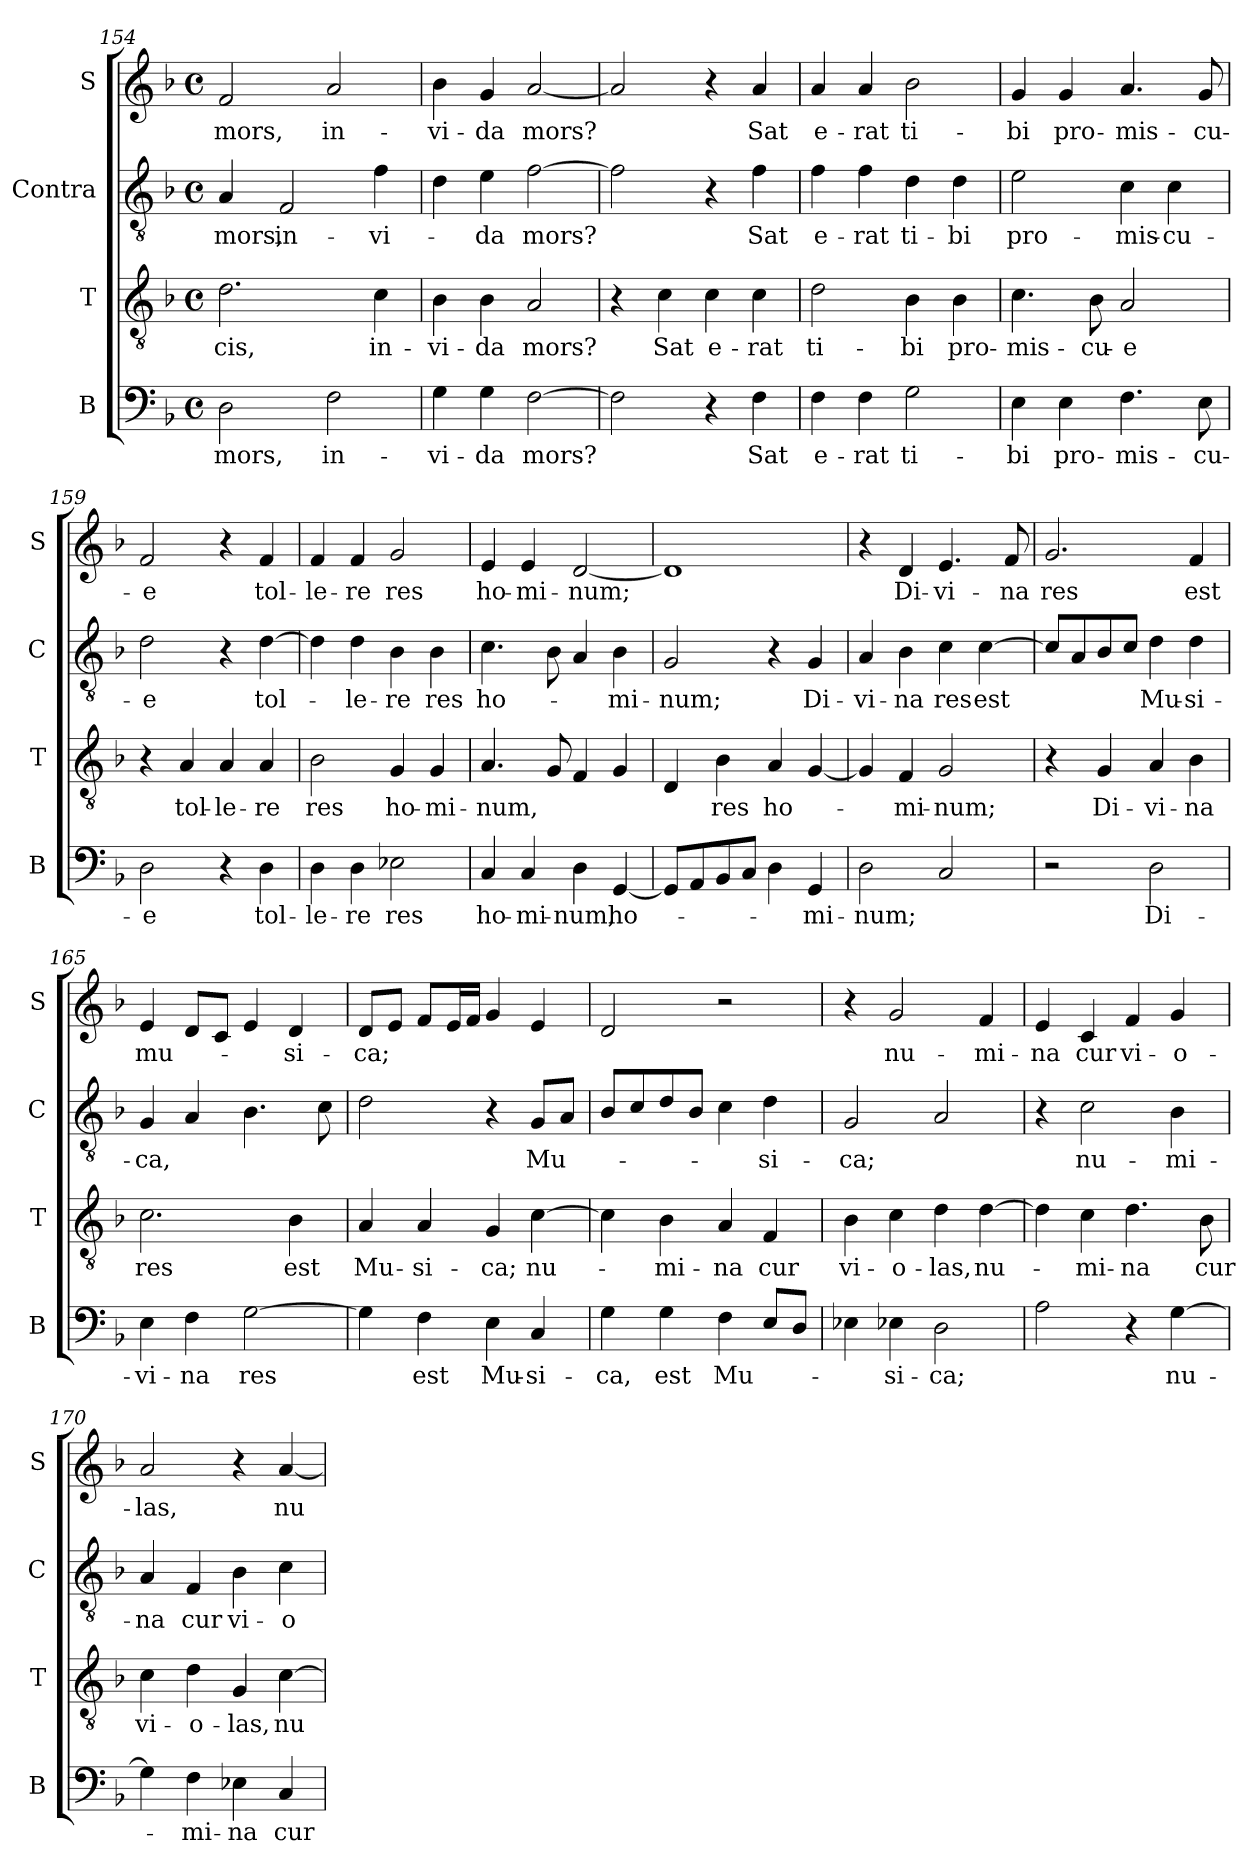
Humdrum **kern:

**kern	**text	**kern	**text	**kern	**text	**kern	**text
*part4	*part4	*part3	*part3	*part2	*part2	*part1	*part1
*staff4	*staff4	*staff3	*staff3	*staff2	*staff2	*staff1	*staff1
*I"B	*	*I"T	*	*I"Contra	*	*I"S	*
*I'B	*	*I'T	*	*I'C	*	*I'S	*
*clefF4	*	*clefGv2	*	*clefGv2	*	*clefG2	*
*k[b-]	*	*k[b-]	*	*k[b-]	*	*k[b-]	*
*M4/4	*	*M4/4	*	*M4/4	*	*M4/4	*
*met(c)	*	*met(c)	*	*met(c)	*	*met(c)	*
=154	=154	=154	=154	=154	=154	=154	=154
2D\	mors,	2.d\	-cis,	4A/	mors,	2f/	mors,
.	.	.	.	2F/	in-	.	.
2F\	in-	.	.	.	.	2a/	in-
.	.	4c\	in-	4f\	-vi-	.	.
=155	=155	=155	=155	=155	=155	=155	=155
4G\	-vi-	4B-\	-vi-	4d\	.	4b-\	-vi-
4G\	-da	4B-\	-da	4e\	-da	4g/	-da
[2F\	mors?	2A/	mors?	[2f\	mors?	[2a/	mors?
=156	=156	=156	=156	=156	=156	=156	=156
2F\]	.	4r	.	2f\]	.	2a/]	.
.	.	4c\	Sat	.	.	.	.
4r	.	4c\	e-	4r	.	4r	.
4F\	Sat	4c\	-rat	4f\	Sat	4a/	Sat
=157	=157	=157	=157	=157	=157	=157	=157
4F\	e-	2d\	ti-	4f\	e-	4a/	e-
4F\	-rat	.	.	4f\	-rat	4a/	-rat
2G\	ti-	4B-\	-bi	4d\	ti-	2b-\	ti-
.	.	4B-\	pro-	4d\	-bi	.	.
=158	=158	=158	=158	=158	=158	=158	=158
4E\	-bi	4.c\	-mis-	2e\	pro-	4g/	-bi
4E\	pro-	.	.	.	.	4g/	pro-
.	.	8B-\	-cu-	.	.	.	.
4.F\	-mis-	2A/	-e	4c\	-mis-	4.a/	-mis-
.	.	.	.	4c\	-cu-	.	.
8E\	-cu-	.	.	.	.	8g/	cu-
=159	=159	=159	=159	=159	=159	=159	=159
2D\	-e	4r	.	2d\	-e	2f/	-e
.	.	4A/	tol-	.	.	.	.
4r	.	4A/	-le-	4r	.	4r	.
4D\	tol-	4A/	-re	[4d\	tol-	4f/	tol-
=160	=160	=160	=160	=160	=160	=160	=160
4D\	-le-	2B-\	res	4d\]	.	4f/	-le-
4D\	-re	.	.	4d\	-le-	4f/	-re
2E-X\	res	4G/	ho-	4B-\	-re	2g/	res
.	.	4G/	-mi-	4B-\	res	.	.
=161	=161	=161	=161	=161	=161	=161	=161
4C/	ho-	4.A/	-num,	4.c\	ho-	4e/	ho-
4C/	-mi-	.	.	.	.	4e/	-mi-
.	.	8G/	.	8B-\	.	.	.
4D\	-num,	4F/	.	4A/	.	[2d/	-num;
[4GG/	ho-	4G/	.	4B-\	-mi-	.	.
=162	=162	=162	=162	=162	=162	=162	=162
8GG/L]	.	4D/	.	2G/	-num;	1d]	.
8AA/	.	.	.	.	.	.	.
8BB-/	.	4B-\	res	.	.	.	.
8C/J	.	.	.	.	.	.	.
4D\	.	4A/	ho-	4r	.	.	.
4GG/	-mi-	[4G/	.	4G/	Di-	.	.
=163	=163	=163	=163	=163	=163	=163	=163
2D\	-num;	4G/]	.	4A/	-vi-	4r	.
.	.	4F/	mi-	4B-\	-na	4d/	Di-
2C/	.	2G/	-num;	4c\	res	4.e/	-vi-
.	.	.	.	[4c\	est	.	.
.	.	.	.	.	.	8f/	-na
=164	=164	=164	=164	=164	=164	=164	=164
2r	.	4r	.	8c/L]	.	2.g/	res
.	.	.	.	8A/	.	.	.
.	.	4G/	Di-	8B-/	.	.	.
.	.	.	.	8c/J	.	.	.
2D\	Di-	4A/	-vi-	4d\	Mu-	.	.
.	.	4B-\	-na	4d\	-si-	4f/	est
=165	=165	=165	=165	=165	=165	=165	=165
4E\	-vi-	2.c\	res	4G/	-ca,	4e/	mu-
4F\	-na	.	.	4A/	.	8d/L	.
.	.	.	.	.	.	8c/J	.
[2G\	res	.	.	4.B-\	.	4e/	.
.	.	4B-\	est	.	.	4d/	-si-
.	.	.	.	8c\	.	.	.
=166	=166	=166	=166	=166	=166	=166	=166
4G\]	.	4A/	Mu-	2d\	.	8d/L	-ca;
.	.	.	.	.	.	8e/J	.
4F\	est	4A/	-si-	.	.	8f/L	.
.	.	.	.	.	.	16e/L	.
.	.	.	.	.	.	16f/JJ	.
4E\	Mu-	4G/	-ca;	4r	.	4g/	.
4C/	-si-	[4c\	nu-	8G/L	Mu-	4e/	.
.	.	.	.	8A/J	.	.	.
=167	=167	=167	=167	=167	=167	=167	=167
4G\	-ca,	4c\]	.	8B-/L	.	2d/	.
.	.	.	.	8c/	.	.	.
4G\	est	4B-\	-mi-	8d/	.	.	.
.	.	.	.	8B-/J	.	.	.
4F\	Mu-	4A/	-na	4c\	.	2r	.
8E/L	.	4F/	cur	4d\	-si-	.	.
8D/J	.	.	.	.	.	.	.
=168	=168	=168	=168	=168	=168	=168	=168
4E-X\	.	4B-\	vi-	2G/	-ca;	4r	.
4E-X\	-si-	4c\	-o-	.	.	2g/	nu-
2D\	-ca;	4d\	-las,	2A/	.	.	.
.	.	[4d\	nu-	.	.	4f/	-mi-
=169	=169	=169	=169	=169	=169	=169	=169
2A\	.	4d\]	.	4r	.	4e/	-na
.	.	4c\	-mi-	2c\	nu-	4c/	cur
4r	.	4.d\	-na	.	.	4f/	vi-
[4G\	nu-	.	.	4B-\	-mi-	4g/	-o-
.	.	8B-\	cur	.	.	.	.
=170	=170	=170	=170	=170	=170	=170	=170
4G\]	.	4c\	vi-	4A/	-na	2a/	-las,
4F\	-mi-	4d\	-o-	4F/	cur	.	.
4E-X\	-na	4G/	-las,	4B-\	vi-	4r	.
4C/	cur	[4c\	nu-	4c\	-o-	[4a/	nu-
=	=	=	=	=	=	=	=
*-	*-	*-	*-	*-	*-	*-	*-
